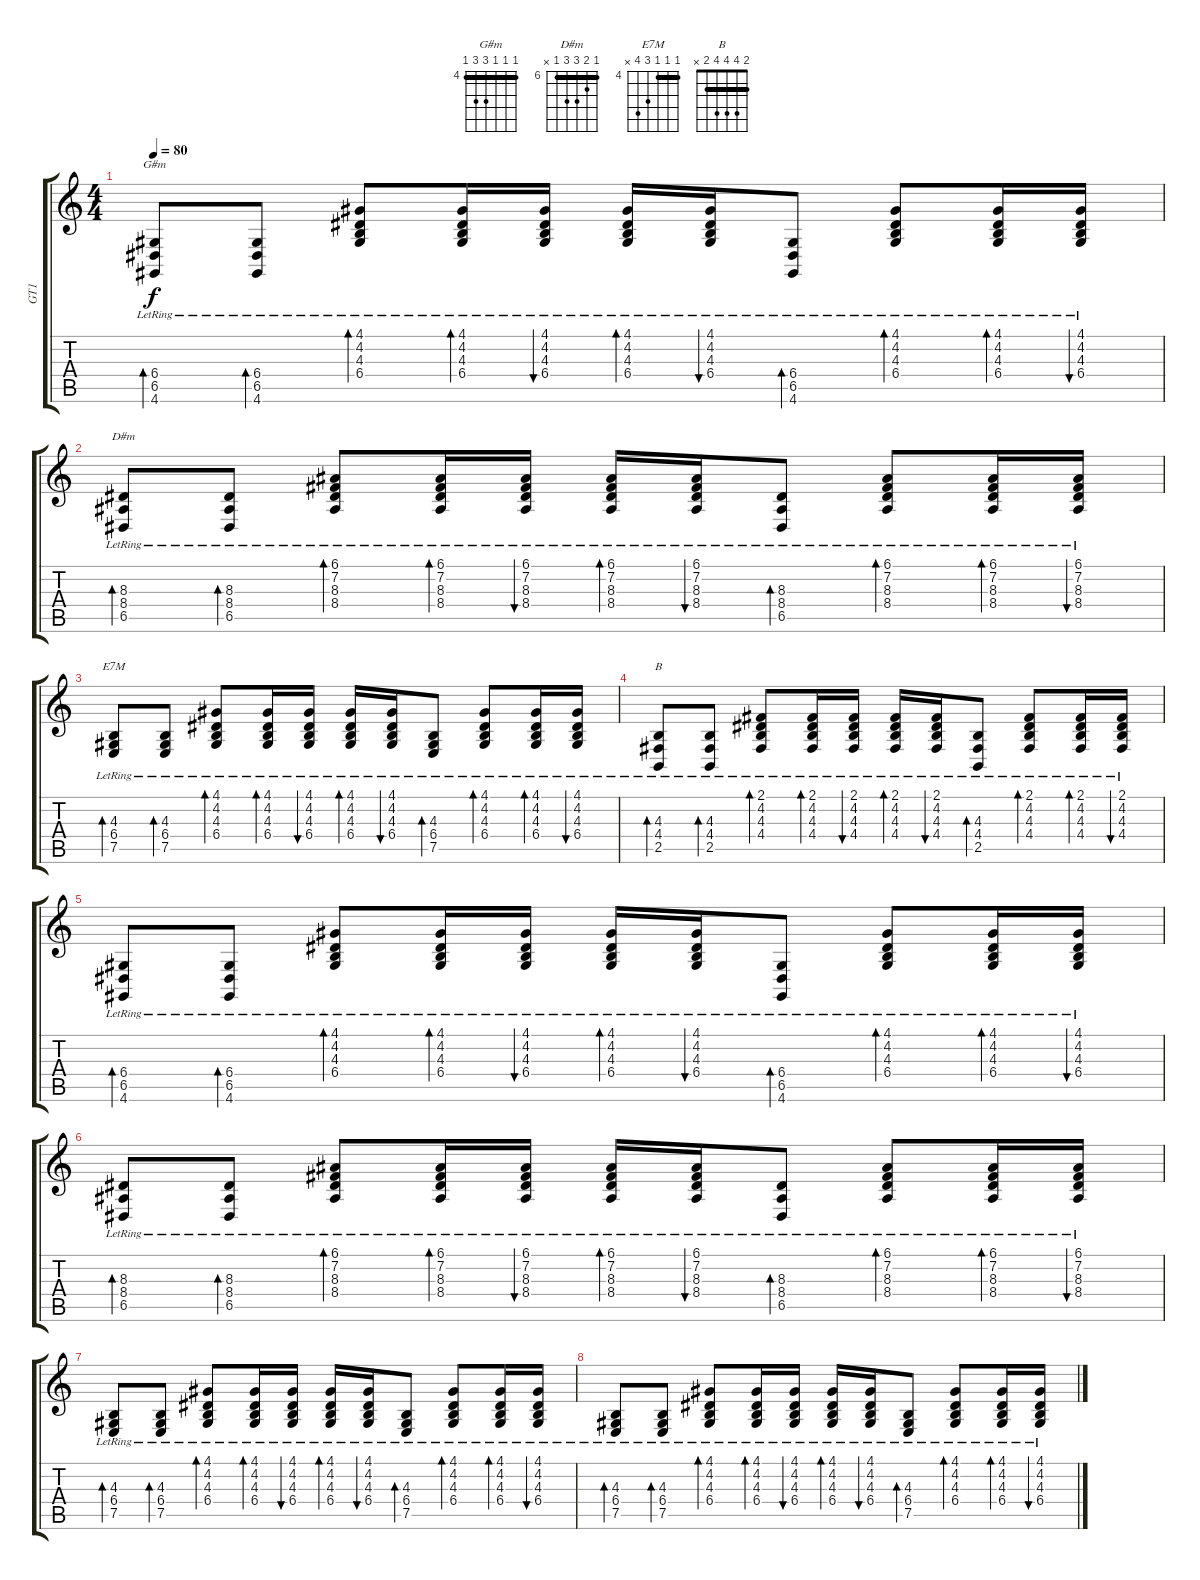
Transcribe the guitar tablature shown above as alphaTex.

\track ("GT1" "GT1") {instrument acousticgrandpiano}
\staff {score tabs}
\tuning (E4 B3 G3 D3 A2 E2) {hide}
\chord ("G#m" 4 4 4 6 6 4) {firstfret 4 barre 4}
\chord ("D#m" 6 7 8 8 6 x) {firstfret 6 barre 6}
\chord ("E7M" 4 4 4 6 7 x) {firstfret 4 barre 4}
\chord ("B" 2 4 4 4 2 x) {barre 2}
\ts (4 4)
\tempo 80
\clef g2
\ks c
(6.4{lr} 6.5{lr} 4.6{lr}).8{bd 30 ch "G#m" dy f volume 10} (6.4{lr} 6.5{lr} 4.6{lr}).8{bd 30} (4.1{lr} 4.2{lr} 4.3{lr} 6.4{lr}).8{bd 30} (4.1{lr} 4.2{lr} 4.3{lr} 6.4{lr}).16{bd 30} (4.1{lr} 4.2{lr} 4.3{lr} 6.4{lr}).16{bu 30} (4.1{lr} 4.2{lr} 4.3{lr} 6.4{lr}).16{bd 30} (4.1{lr} 4.2{lr} 4.3{lr} 6.4{lr}).16{bu 30} (6.4{lr} 6.5{lr} 4.6{lr}).8{bd 30} (4.1{lr} 4.2{lr} 4.3{lr} 6.4{lr}).8{bd 30} (4.1{lr} 4.2{lr} 4.3{lr} 6.4{lr}).16{bd 30} (4.1{lr} 4.2{lr} 4.3{lr} 6.4{lr}).16{bu 30} |
(8.3{lr} 8.4{lr} 6.5{lr}).8{bd 30 ch "D#m"} (8.3{lr} 8.4{lr} 6.5{lr}).8{bd 30} (6.1{lr} 7.2{lr} 8.3{lr} 8.4{lr}).8{bd 30} (6.1{lr} 7.2{lr} 8.3{lr} 8.4{lr}).16{bd 30} (6.1{lr} 7.2{lr} 8.3{lr} 8.4{lr}).16{bu 30} (6.1{lr} 7.2{lr} 8.3{lr} 8.4{lr}).16{bd 30} (6.1{lr} 7.2{lr} 8.3{lr} 8.4{lr}).16{bu 30} (8.3{lr} 8.4{lr} 6.5{lr}).8{bd 30} (6.1{lr} 7.2{lr} 8.3{lr} 8.4{lr}).8{bd 30} (6.1{lr} 7.2{lr} 8.3{lr} 8.4{lr}).16{bd 30} (6.1{lr} 7.2{lr} 8.3{lr} 8.4{lr}).16{bu 30} |
(4.3{lr} 6.4{lr} 7.5{lr}).8{bd 30 ch "E7M"} (4.3{lr} 6.4{lr} 7.5{lr}).8{bd 30} (4.1{lr} 4.2{lr} 4.3{lr} 6.4{lr}).8{bd 30} (4.1{lr} 4.2{lr} 4.3{lr} 6.4{lr}).16{bd 30} (4.1{lr} 4.2{lr} 4.3{lr} 6.4{lr}).16{bu 30} (4.1{lr} 4.2{lr} 4.3{lr} 6.4{lr}).16{bd 30} (4.1{lr} 4.2{lr} 4.3{lr} 6.4{lr}).16{bu 30} (4.3{lr} 6.4{lr} 7.5{lr}).8{bd 30} (4.1{lr} 4.2{lr} 4.3{lr} 6.4{lr}).8{bd 30} (4.1{lr} 4.2{lr} 4.3{lr} 6.4{lr}).16{bd 30} (4.1{lr} 4.2{lr} 4.3{lr} 6.4{lr}).16{bu 30} |
(4.3{lr} 4.4{lr} 2.5{lr}).8{bd 30 ch "B"} (4.3{lr} 4.4{lr} 2.5{lr}).8{bd 30} (2.1{lr} 4.2{lr} 4.3{lr} 4.4{lr}).8{bd 30} (2.1{lr} 4.2{lr} 4.3{lr} 4.4{lr}).16{bd 30} (2.1{lr} 4.2{lr} 4.3{lr} 4.4{lr}).16{bu 30} (2.1{lr} 4.2{lr} 4.3{lr} 4.4{lr}).16{bd 30} (2.1{lr} 4.2{lr} 4.3{lr} 4.4{lr}).16{bu 30} (4.3{lr} 4.4{lr} 2.5{lr}).8{bd 30} (2.1{lr} 4.2{lr} 4.3{lr} 4.4{lr}).8{bd 30} (2.1{lr} 4.2{lr} 4.3{lr} 4.4{lr}).16{bd 30} (2.1{lr} 4.2{lr} 4.3{lr} 4.4{lr}).16{bu 30} |
(6.4{lr} 6.5{lr} 4.6{lr}).8{bd 30} (6.4{lr} 6.5{lr} 4.6{lr}).8{bd 30} (4.1{lr} 4.2{lr} 4.3{lr} 6.4{lr}).8{bd 30} (4.1{lr} 4.2{lr} 4.3{lr} 6.4{lr}).16{bd 30} (4.1{lr} 4.2{lr} 4.3{lr} 6.4{lr}).16{bu 30} (4.1{lr} 4.2{lr} 4.3{lr} 6.4{lr}).16{bd 30} (4.1{lr} 4.2{lr} 4.3{lr} 6.4{lr}).16{bu 30} (6.4{lr} 6.5{lr} 4.6{lr}).8{bd 30} (4.1{lr} 4.2{lr} 4.3{lr} 6.4{lr}).8{bd 30} (4.1{lr} 4.2{lr} 4.3{lr} 6.4{lr}).16{bd 30} (4.1{lr} 4.2{lr} 4.3{lr} 6.4{lr}).16{bu 30} |
(8.3{lr} 8.4{lr} 6.5{lr}).8{bd 30} (8.3{lr} 8.4{lr} 6.5{lr}).8{bd 30} (6.1{lr} 7.2{lr} 8.3{lr} 8.4{lr}).8{bd 30} (6.1{lr} 7.2{lr} 8.3{lr} 8.4{lr}).16{bd 30} (6.1{lr} 7.2{lr} 8.3{lr} 8.4{lr}).16{bu 30} (6.1{lr} 7.2{lr} 8.3{lr} 8.4{lr}).16{bd 30} (6.1{lr} 7.2{lr} 8.3{lr} 8.4{lr}).16{bu 30} (8.3{lr} 8.4{lr} 6.5{lr}).8{bd 30} (6.1{lr} 7.2{lr} 8.3{lr} 8.4{lr}).8{bd 30} (6.1{lr} 7.2{lr} 8.3{lr} 8.4{lr}).16{bd 30} (6.1{lr} 7.2{lr} 8.3{lr} 8.4{lr}).16{bu 30} |
(4.3{lr} 6.4{lr} 7.5{lr}).8{bd 30} (4.3{lr} 6.4{lr} 7.5{lr}).8{bd 30} (4.1{lr} 4.2{lr} 4.3{lr} 6.4{lr}).8{bd 30} (4.1{lr} 4.2{lr} 4.3{lr} 6.4{lr}).16{bd 30} (4.1{lr} 4.2{lr} 4.3{lr} 6.4{lr}).16{bu 30} (4.1{lr} 4.2{lr} 4.3{lr} 6.4{lr}).16{bd 30} (4.1{lr} 4.2{lr} 4.3{lr} 6.4{lr}).16{bu 30} (4.3{lr} 6.4{lr} 7.5{lr}).8{bd 30} (4.1{lr} 4.2{lr} 4.3{lr} 6.4{lr}).8{bd 30} (4.1{lr} 4.2{lr} 4.3{lr} 6.4{lr}).16{bd 30} (4.1{lr} 4.2{lr} 4.3{lr} 6.4{lr}).16{bu 30} |
(4.3{lr} 6.4{lr} 7.5{lr}).8{bd 30} (4.3{lr} 6.4{lr} 7.5{lr}).8{bd 30} (4.1{lr} 4.2{lr} 4.3{lr} 6.4{lr}).8{bd 30} (4.1{lr} 4.2{lr} 4.3{lr} 6.4{lr}).16{bd 30} (4.1{lr} 4.2{lr} 4.3{lr} 6.4{lr}).16{bu 30} (4.1{lr} 4.2{lr} 4.3{lr} 6.4{lr}).16{bd 30} (4.1{lr} 4.2{lr} 4.3{lr} 6.4{lr}).16{bu 30} (4.3{lr} 6.4{lr} 7.5{lr}).8{bd 30} (4.1{lr} 4.2{lr} 4.3{lr} 6.4{lr}).8{bd 30} (4.1{lr} 4.2{lr} 4.3{lr} 6.4{lr}).16{bd 30} (4.1{lr} 4.2{lr} 4.3{lr} 6.4{lr}).16{bu 30}
